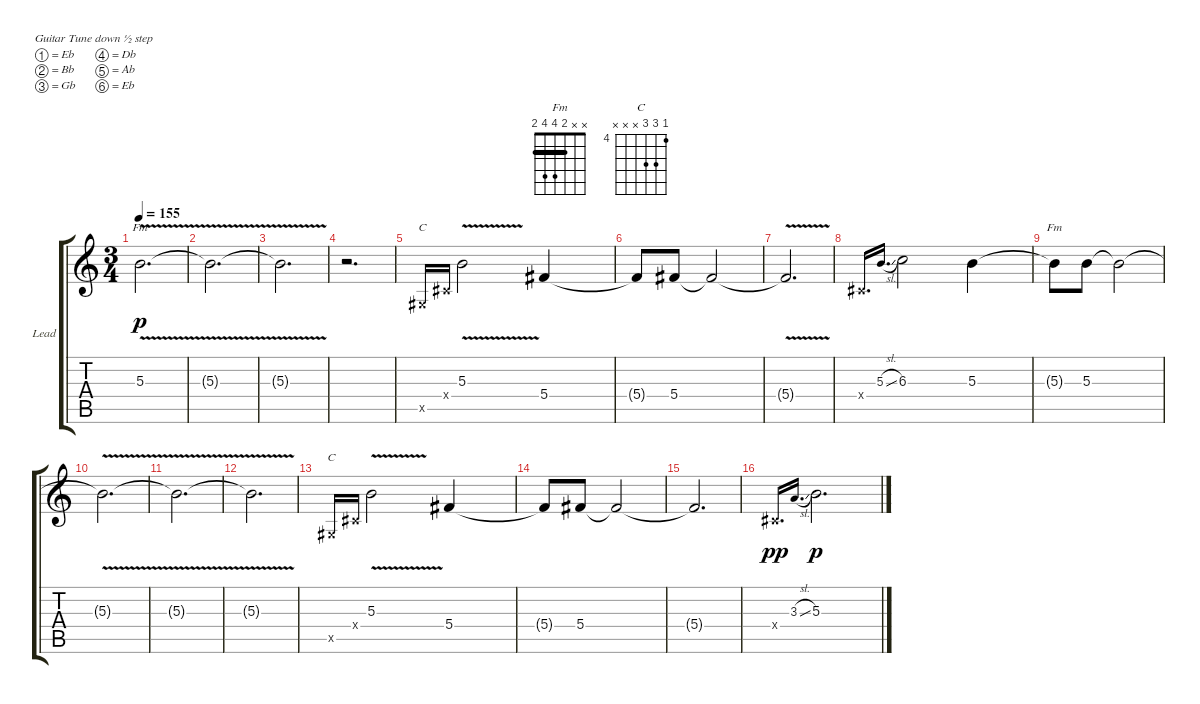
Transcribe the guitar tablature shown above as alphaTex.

\defaultSystemsLayout 4
\bracketExtendMode groupsimilarinstruments
\firstSystemTrackNameOrientation horizontal
\otherSystemsTrackNameOrientation horizontal
\track ("Lead" "Lead") {multiBarRest instrument overdrivenguitar}
\staff {score tabs}
\tuning (Eb4 Bb3 Gb3 Db3 Ab2 Eb2)
\chord ("Fm" x x 2 4 4 2) {barre 2}
\chord ("C" 4 6 6 x x x) {firstfret 4}
\ts (3 4)
\tempo 155
\clef g2
\ks c
5.3{v}.2{d ch "Fm" dy p} |
5.3{v t}.2{d} |
5.3{v t}.2{d} |
r.2{d} |
0.5{x}.16{ch "C" gr onbeat} 0.4{x}.16{gr onbeat} 5.3{v}.2 5.4.4 |
5.4{t}.8 5.4.8 5.4{t}.2 |
5.4{v t}.2{d} |
0.4{x}.16{d gr onbeat} 5.3{sl}.16{d gr onbeat} 6.3.2 5.3.4 |
5.3{t}.8{ch "Fm"} 5.3.8 5.3{t}.2 |
5.3{v t}.2{d} |
5.3{v t}.2{d} |
5.3{v t}.2{d} |
0.5{x}.16{ch "C" gr onbeat} 0.4{x}.16{gr onbeat} 5.3{v}.2 5.4.4 |
5.4{t}.8 5.4.8 5.4{t}.2 |
5.4{t}.2{d} |
0.4{x}.16{d gr onbeat dy pp} 3.3{sl}.16{d gr onbeat} 5.3.2{d dy p}
